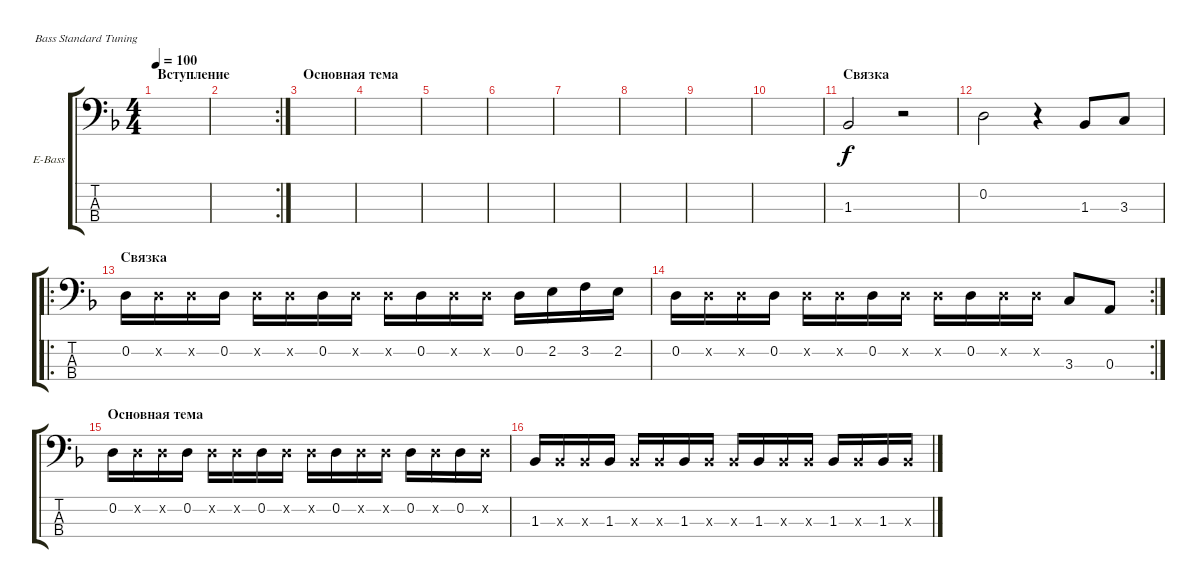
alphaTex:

\bracketExtendMode groupsimilarinstruments
\firstSystemTrackNameOrientation horizontal
\otherSystemsTrackNameOrientation horizontal
\track ("БАС" "E-Bass") {solo instrument electricbassfinger}
\staff {score tabs}
\tuning (G2 D2 A1 E1)
\ts (4 4)
\section ("" "Вступление")
\tempo 100
\clef f4
\ks dminor
|
\rc 2
|
\section ("" "Основная тема")
|
|
|
|
|
|
|
|
\section ("" "Связка")
1.3.2 r.2 |
0.2.2 r.4 1.3.8 3.3.8 |
\ro
\section ("" "Связка")
0.2.16 0.2{x}.16 0.2{x}.16 0.2.16 0.2{x}.16 0.2{x}.16 0.2.16 0.2{x}.16 0.2{x}.16 0.2.16 0.2{x}.16 0.2{x}.16 0.2.16 2.2.16 3.2.16 2.2.16 |
\rc 2
0.2.16 0.2{x}.16 0.2{x}.16 0.2.16 0.2{x}.16 0.2{x}.16 0.2.16 0.2{x}.16 0.2{x}.16 0.2.16 0.2{x}.16 0.2{x}.16 3.3.8 0.3.8 |
\section ("" "Основная тема")
0.2.16 0.2{x}.16 0.2{x}.16 0.2.16 0.2{x}.16 0.2{x}.16 0.2.16 0.2{x}.16 0.2{x}.16 0.2.16 0.2{x}.16 0.2{x}.16 0.2.16 0.2{x}.16 0.2.16 0.2{x}.16 |
1.3.16 1.3{x}.16 1.3{x}.16 1.3.16 1.3{x}.16 1.3{x}.16 1.3.16 1.3{x}.16 1.3{x}.16 1.3.16 1.3{x}.16 1.3{x}.16 1.3.16 1.3{x}.16 1.3.16 1.3{x}.16
